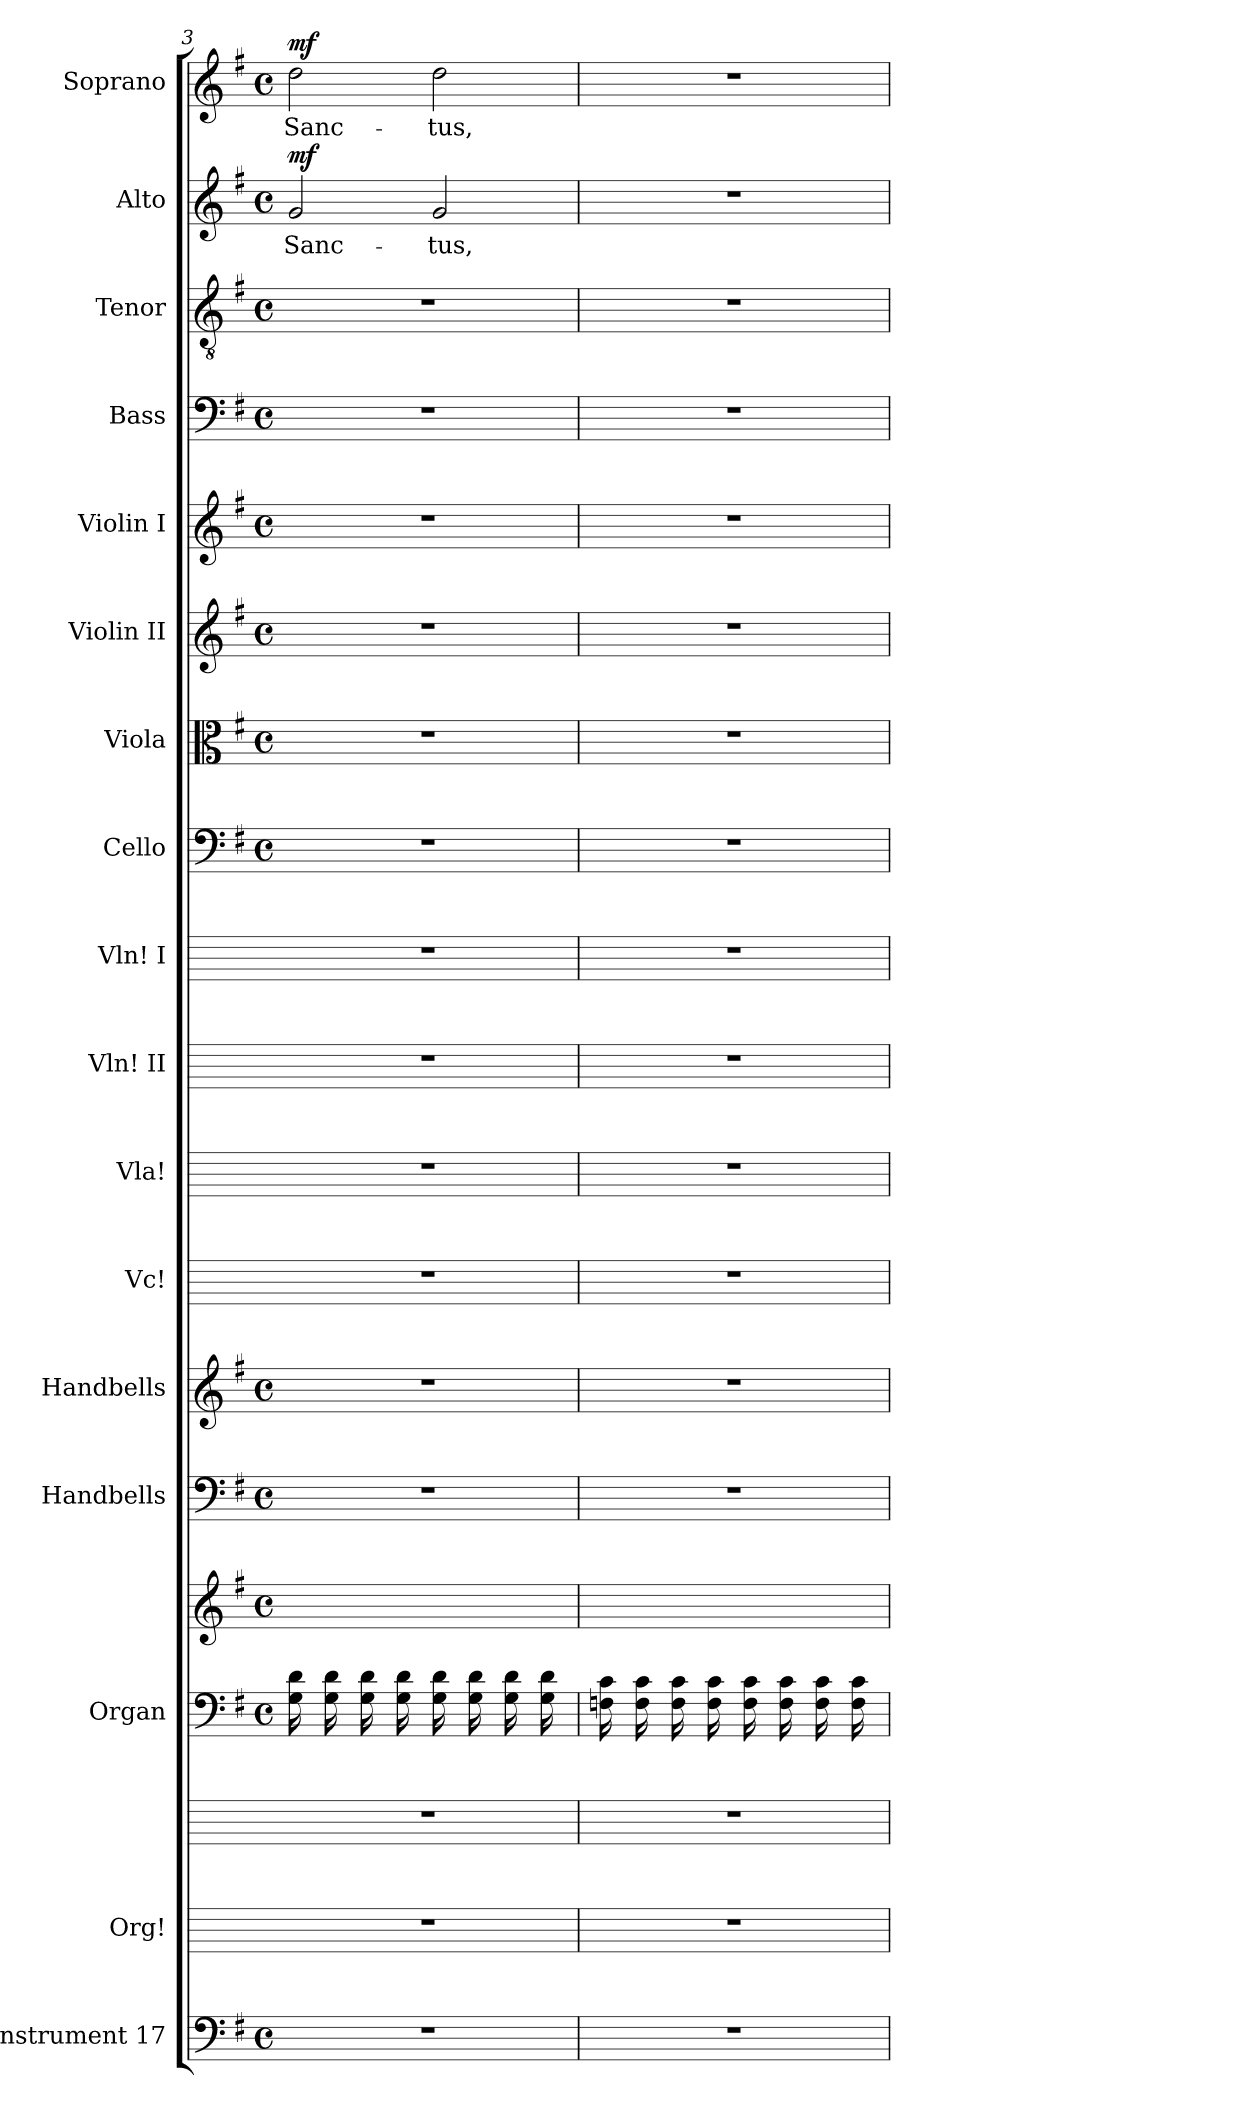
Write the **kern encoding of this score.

**kern	**kern	**kern	**kern	**kern	**kern	**kern	**kern	**kern	**kern	**kern	**kern	**kern	**kern	**kern	**kern	**kern	**kern	**text	**dynam	**kern	**text	**dynam
*part17	*part16	*part16	*part15	*part15	*part14	*part13	*part12	*part11	*part10	*part9	*part8	*part7	*part6	*part5	*part4	*part3	*part2	*part2	*part2	*part1	*part1	*part1
*staff19	*staff18	*staff17	*staff16	*staff15	*staff14	*staff13	*staff12	*staff11	*staff10	*staff9	*staff8	*staff7	*staff6	*staff5	*staff4	*staff3	*staff2	*staff2	*staff2	*staff1	*staff1	*staff1
*I"Instrument 17	*I"Org!	*	*I"Organ	*	*I"Handbells	*I"Handbells	*I"Vc!	*I"Vla!	*I"Vln! II	*I"Vln! I	*I"Cello	*I"Viola	*I"Violin II	*I"Violin I	*I"Bass	*I"Tenor	*I"Alto	*	*	*I"Soprano	*	*
*	*	*	*	*	*	*	*I'Vc!	*I'Vla!	*I'Vln! II	*I'Vln! I	*	*I'Vla	*I'Vln	*I'Vln	*I'B	*I'T	*I'A	*	*	*I'S	*	*
*clefF4	*	*	*clefF4	*clefG2	*clefF4	*clefG2	*	*	*	*	*clefF4	*clefC3	*clefG2	*clefG2	*clefF4	*clefGv2	*clefG2	*	*	*clefG2	*	*
*k[f#]	*	*	*k[f#]	*k[f#]	*k[f#]	*k[f#]	*	*	*	*	*k[f#]	*k[f#]	*k[f#]	*k[f#]	*k[f#]	*k[f#]	*k[f#]	*	*	*k[f#]	*	*
*G:	*	*	*G:	*G:	*G:	*G:	*	*	*	*	*G:	*G:	*G:	*G:	*G:	*G:	*G:	*	*	*G:	*	*
*M4/4	*	*	*M4/4	*M4/4	*M4/4	*M4/4	*	*	*	*	*M4/4	*M4/4	*M4/4	*M4/4	*M4/4	*M4/4	*M4/4	*	*	*M4/4	*	*
*met(c)	*	*	*met(c)	*met(c)	*met(c)	*met(c)	*	*	*	*	*met(c)	*met(c)	*met(c)	*met(c)	*met(c)	*met(c)	*met(c)	*	*	*met(c)	*	*
=3	=3	=3	=3	=3	=3	=3	=3	=3	=3	=3	=3	=3	=3	=3	=3	=3	=3	=3	=3	=3	=3	=3
!	!	!	!	!	!	!	!	!	!	!	!	!	!	!	!	!	!	!LO:LY:b:cj	!LO:DY:a	!	!LO:LY:b:cj	!LO:DY:a
1r	1r	1r	16G\ 16d\L	16ryy	1r	1r	1r	1r	1r	1r	1r	1r	1r	1r	1r	1r	2g/	Sanc-	mf	2dd\	Sanc-	mf
.	.	.	16ryy	16g\ 16dd\	.	.	.	.	.	.	.	.	.	.	.	.	.	.	.	.	.	.
.	.	.	16G\ 16d\	16ryy	.	.	.	.	.	.	.	.	.	.	.	.	.	.	.	.	.	.
.	.	.	16ryy	16dd\ 16g\J	.	.	.	.	.	.	.	.	.	.	.	.	.	.	.	.	.	.
.	.	.	16d\ 16G\L	16ryy	.	.	.	.	.	.	.	.	.	.	.	.	.	.	.	.	.	.
.	.	.	16ryy	16dd\ 16g\	.	.	.	.	.	.	.	.	.	.	.	.	.	.	.	.	.	.
.	.	.	16G\ 16d\	16ryy	.	.	.	.	.	.	.	.	.	.	.	.	.	.	.	.	.	.
.	.	.	16ryy	16dd\ 16g\J	.	.	.	.	.	.	.	.	.	.	.	.	.	.	.	.	.	.
!	!	!	!	!	!	!	!	!	!	!	!	!	!	!	!	!	!	!LO:LY:b:cj	!	!	!LO:LY:b:cj	!
.	.	.	16d\ 16G\L	16ryy	.	.	.	.	.	.	.	.	.	.	.	.	2g/	-tus,	.	2dd\	-tus,	.
.	.	.	16ryy	16dd\ 16g\	.	.	.	.	.	.	.	.	.	.	.	.	.	.	.	.	.	.
.	.	.	16d\ 16G\	16ryy	.	.	.	.	.	.	.	.	.	.	.	.	.	.	.	.	.	.
.	.	.	16ryy	16g\ 16dd\J	.	.	.	.	.	.	.	.	.	.	.	.	.	.	.	.	.	.
.	.	.	16G\ 16d\L	16ryy	.	.	.	.	.	.	.	.	.	.	.	.	.	.	.	.	.	.
.	.	.	16ryy	16dd\ 16g\	.	.	.	.	.	.	.	.	.	.	.	.	.	.	.	.	.	.
.	.	.	16d\ 16G\	16ryy	.	.	.	.	.	.	.	.	.	.	.	.	.	.	.	.	.	.
.	.	.	16ryy	16dd\ 16g\J	.	.	.	.	.	.	.	.	.	.	.	.	.	.	.	.	.	.
=4	=4	=4	=4	=4	=4	=4	=4	=4	=4	=4	=4	=4	=4	=4	=4	=4	=4	=4	=4	=4	=4	=4
1r	1r	1r	16Fn\ 16c\L	16ryy	1r	1r	1r	1r	1r	1r	1r	1r	1r	1r	1r	1r	1r	.	.	1r	.	.
.	.	.	16ryy	16a\ 16ee\	.	.	.	.	.	.	.	.	.	.	.	.	.	.	.	.	.	.
.	.	.	16F\ 16c\	16ryy	.	.	.	.	.	.	.	.	.	.	.	.	.	.	.	.	.	.
.	.	.	16ryy	16ee\ 16a\J	.	.	.	.	.	.	.	.	.	.	.	.	.	.	.	.	.	.
.	.	.	16c\ 16F\L	16ryy	.	.	.	.	.	.	.	.	.	.	.	.	.	.	.	.	.	.
.	.	.	16ryy	16ee\ 16a\	.	.	.	.	.	.	.	.	.	.	.	.	.	.	.	.	.	.
.	.	.	16F\ 16c\	16ryy	.	.	.	.	.	.	.	.	.	.	.	.	.	.	.	.	.	.
.	.	.	16ryy	16ee\ 16a\J	.	.	.	.	.	.	.	.	.	.	.	.	.	.	.	.	.	.
.	.	.	16c\ 16F\L	16ryy	.	.	.	.	.	.	.	.	.	.	.	.	.	.	.	.	.	.
.	.	.	16ryy	16ee\ 16a\	.	.	.	.	.	.	.	.	.	.	.	.	.	.	.	.	.	.
.	.	.	16c\ 16F\	16ryy	.	.	.	.	.	.	.	.	.	.	.	.	.	.	.	.	.	.
.	.	.	16ryy	16a\ 16ee\J	.	.	.	.	.	.	.	.	.	.	.	.	.	.	.	.	.	.
.	.	.	16F\ 16c\L	16ryy	.	.	.	.	.	.	.	.	.	.	.	.	.	.	.	.	.	.
.	.	.	16ryy	16ee\ 16a\	.	.	.	.	.	.	.	.	.	.	.	.	.	.	.	.	.	.
.	.	.	16c\ 16F\	16ryy	.	.	.	.	.	.	.	.	.	.	.	.	.	.	.	.	.	.
.	.	.	16ryy	16ee\ 16a\J	.	.	.	.	.	.	.	.	.	.	.	.	.	.	.	.	.	.
=	=	=	=	=	=	=	=	=	=	=	=	=	=	=	=	=	=	=	=	=	=	=
*-	*-	*-	*-	*-	*-	*-	*-	*-	*-	*-	*-	*-	*-	*-	*-	*-	*-	*-	*-	*-	*-	*-
